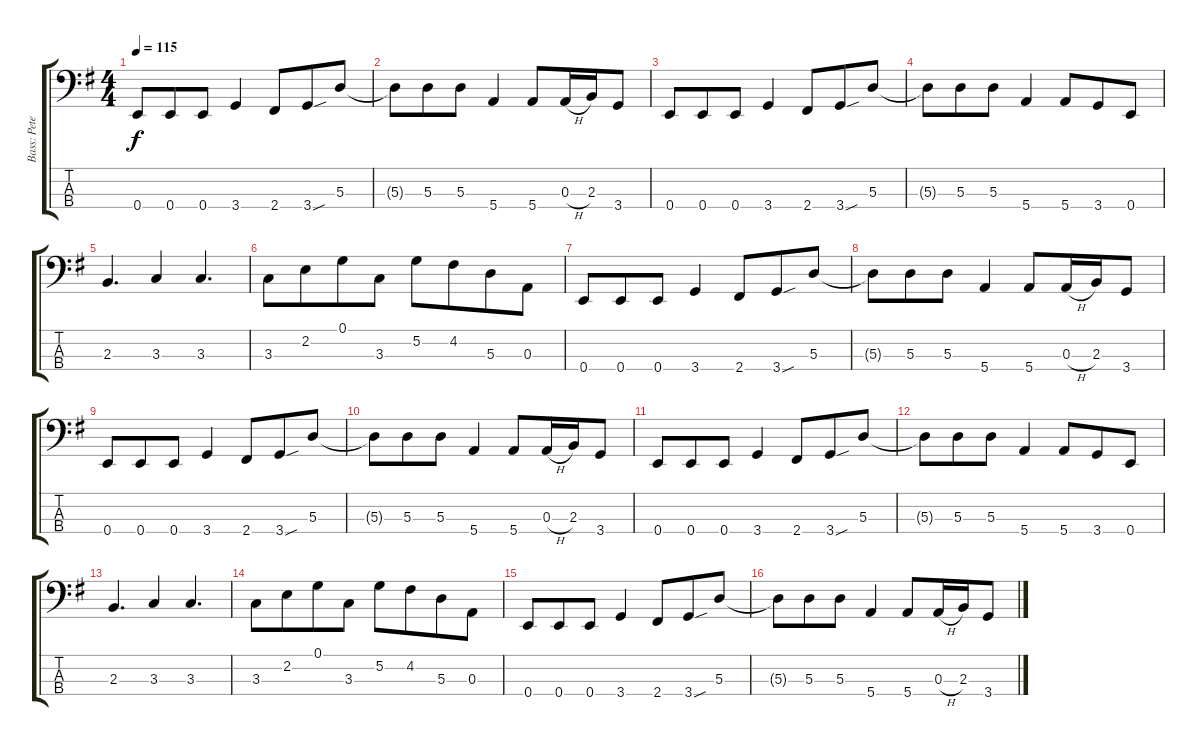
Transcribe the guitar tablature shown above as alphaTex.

\track ("Bass: Peter" "Bass: Pete") {instrument electricbassfinger}
\staff {score tabs}
\tuning (G2 D2 A1 E1) {hide}
\ts (4 4)
\tempo 115
\clef f4
\ks g
0.4.8{dy f} 0.4.8{beam merge} 0.4.8 3.4.4 2.4.8{beam merge} 3.4{sou}.8 5.3.8 |
5.3{t}.8 5.3.8{beam merge} 5.3.8 5.4.4 5.4.8{beam merge} 0.3{h}.16 2.3.16 3.4.8 |
0.4.8 0.4.8{beam merge} 0.4.8 3.4.4 2.4.8{beam merge} 3.4{sou}.8 5.3.8 |
5.3{t}.8 5.3.8{beam merge} 5.3.8 5.4.4 5.4.8{beam merge} 3.4.8 0.4.8 |
2.3.4{d} 3.3.4 3.3.4{d} |
3.3.8 2.2.8{beam merge} 0.1.8 3.3.8 5.2.8 4.2.8{beam merge} 5.3.8 0.3.8 |
0.4.8 0.4.8{beam merge} 0.4.8 3.4.4 2.4.8{beam merge} 3.4{sou}.8 5.3.8 |
5.3{t}.8 5.3.8{beam merge} 5.3.8 5.4.4 5.4.8{beam merge} 0.3{h}.16 2.3.16 3.4.8 |
0.4.8 0.4.8{beam merge} 0.4.8 3.4.4 2.4.8{beam merge} 3.4{sou}.8 5.3.8 |
5.3{t}.8 5.3.8{beam merge} 5.3.8 5.4.4 5.4.8{beam merge} 0.3{h}.16 2.3.16 3.4.8 |
0.4.8 0.4.8{beam merge} 0.4.8 3.4.4 2.4.8{beam merge} 3.4{sou}.8 5.3.8 |
5.3{t}.8 5.3.8{beam merge} 5.3.8 5.4.4 5.4.8{beam merge} 3.4.8 0.4.8 |
2.3.4{d} 3.3.4 3.3.4{d} |
3.3.8 2.2.8{beam merge} 0.1.8 3.3.8 5.2.8 4.2.8{beam merge} 5.3.8 0.3.8 |
0.4.8 0.4.8{beam merge} 0.4.8 3.4.4 2.4.8{beam merge} 3.4{sou}.8 5.3.8 |
5.3{t}.8 5.3.8{beam merge} 5.3.8 5.4.4 5.4.8{beam merge} 0.3{h}.16 2.3.16 3.4.8
